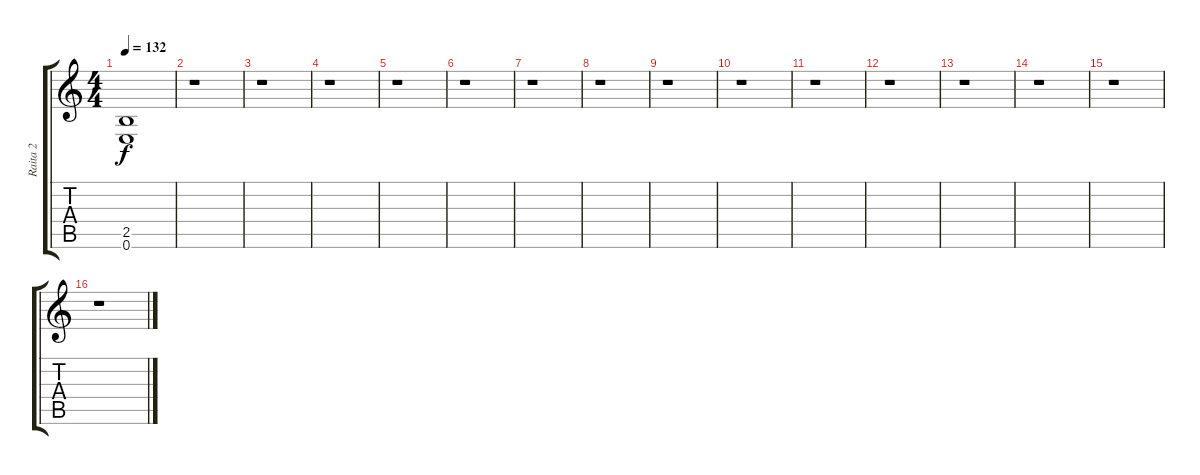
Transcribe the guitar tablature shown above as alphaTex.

\track ("Raita 2" "Raita 2") {instrument distortionguitar}
\staff {score tabs}
\tuning (E4 B3 G3 D3 A2 E2) {hide}
\ts (4 4)
\tempo 132
\clef g2
\ks c
(2.5{t} 0.6{t}).1{dy f} |
r.1 |
r.1 |
r.1 |
r.1 |
r.1 |
r.1 |
r.1 |
r.1 |
r.1 |
r.1 |
r.1 |
r.1 |
r.1 |
r.1 |
r.1
